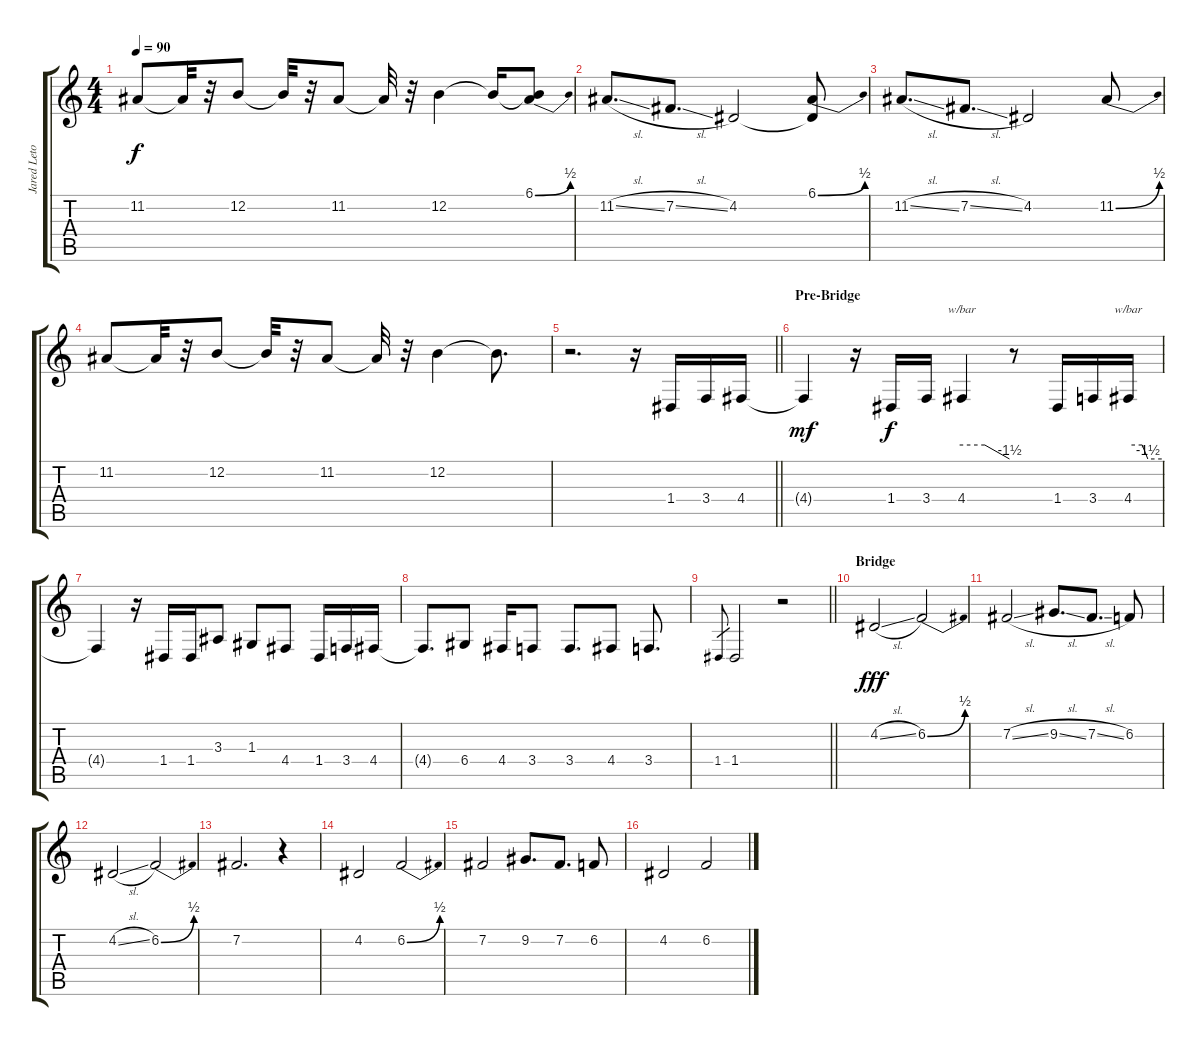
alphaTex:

\track ("Jared Leto - Vocals" "Jared Leto") {instrument violin}
\staff {score tabs}
\tuning (E4 B3 G3 D3 A2 E2) {hide}
\ts (4 4)
\tempo 90
\clef g2
\ks c
11.2.8{dy f} 11.2{t}.32 r.32 12.2.8 12.2{t}.32 r.32 11.2.8 11.2{t}.32 r.32 12.2.4 12.2{t}.16 (6.1{be (bend 0 0 60 2)} 12.2{t}).8{instrument violin} |
11.2{sl}.8{d} 7.2{sl}.8{d} 4.2.2 (6.1{be (bend 0 0 60 2)} 4.2{t}).8{instrument pad7halo} |
11.2{sl}.8{d} 7.2{sl}.8{d} 4.2.2 11.2{be (bend 0 0 60 2)}.8{instrument violin} |
11.2.8 11.2{t}.32 r.32 12.2.8 12.2{t}.32 r.32 11.2.8 11.2{t}.32 r.32 12.2.4 12.2{t}.8{d} |
\barLineRight lightlight
r.2{d} r.16 1.4.16 3.4.16 4.4.16 |
\section ("" "Pre-Bridge")
4.4{t}.4{dy mf} r.16 1.4.16{dy f} 3.4.16 4.4.4{tbe (custom default 0 0 29 0 60 -6)} r.8 1.4.16 3.4.16 4.4.16{tbe (custom default 0 0 25 0 35 -6 60 -6)} |
4.4{t}.4 r.16 1.4.16 1.4.16 3.3.8 1.3.8 4.4.8 1.4.16 3.4.16 4.4.16 |
4.4{t}.8{d} 6.4.8 4.4.16 3.4.8 3.4.8{d} 4.4.8 3.4.8{d} |
\barLineRight lightlight
1.4.8{gr} 1.4.2 r.2 |
\section ("" "Bridge")
4.2{sl}.2{dy fff} 6.2{be (bend 0 0 60 2)}.2 |
7.2{sl}.2 9.2{sl}.8{d} 7.2{sl}.8{d} 6.2.8 |
4.2{sl}.2 6.2{be (bend 0 0 60 2)}.2 |
7.2.2{d} r.4 |
4.2.2 6.2{be (bend 0 0 60 2)}.2 |
7.2.2 9.2.8{d} 7.2.8{d} 6.2.8 |
4.2.2 6.2{sl}.2
